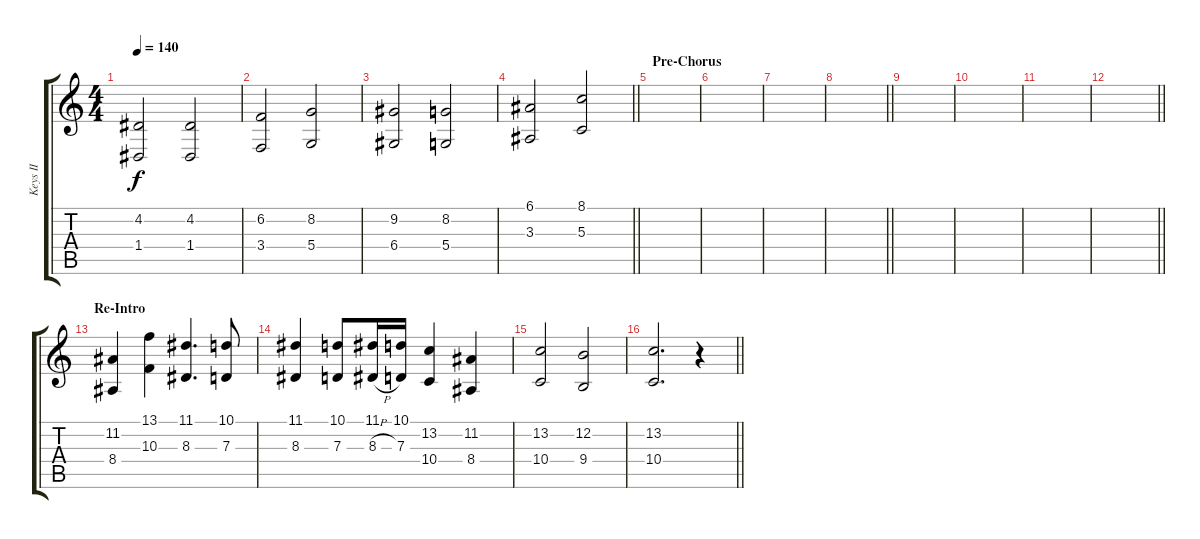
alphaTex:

\track ("Keys II" "Keys II") {instrument pad4choir}
\staff {score tabs}
\tuning (E4 B3 G3 D3 A2 E2) {hide}
\ts (4 4)
\section ("" "")
\tempo 140
\clef g2
\ks c
(4.2 1.4).2{dy f} (4.2 1.4).2 |
(6.2 3.4).2 (8.2 5.4).2 |
(9.2 6.4).2 (8.2 5.4).2 |
\barLineRight lightlight
(6.1 3.3).2 (8.1 5.3).2 |
\section ("" "Pre-Chorus")
|
|
|
\barLineRight lightlight
|
\section ("" "")
|
|
|
\barLineRight lightlight
|
\section ("" "Re-Intro")
(11.2 8.4).4{volume 8 instrument pad4choir} (13.1 10.3).4 (11.1 8.3).4{d} (10.1 7.3).8 |
(11.1 8.3).4 (10.1 7.3).8 (11.1 8.3{h}).16 (10.1 7.3).16 (13.2 10.4).4 (11.2 8.4).4 |
(13.2 10.4).2 (12.2 9.4).2 |
\barLineRight lightlight
(13.2 10.4).2{d} r.4
